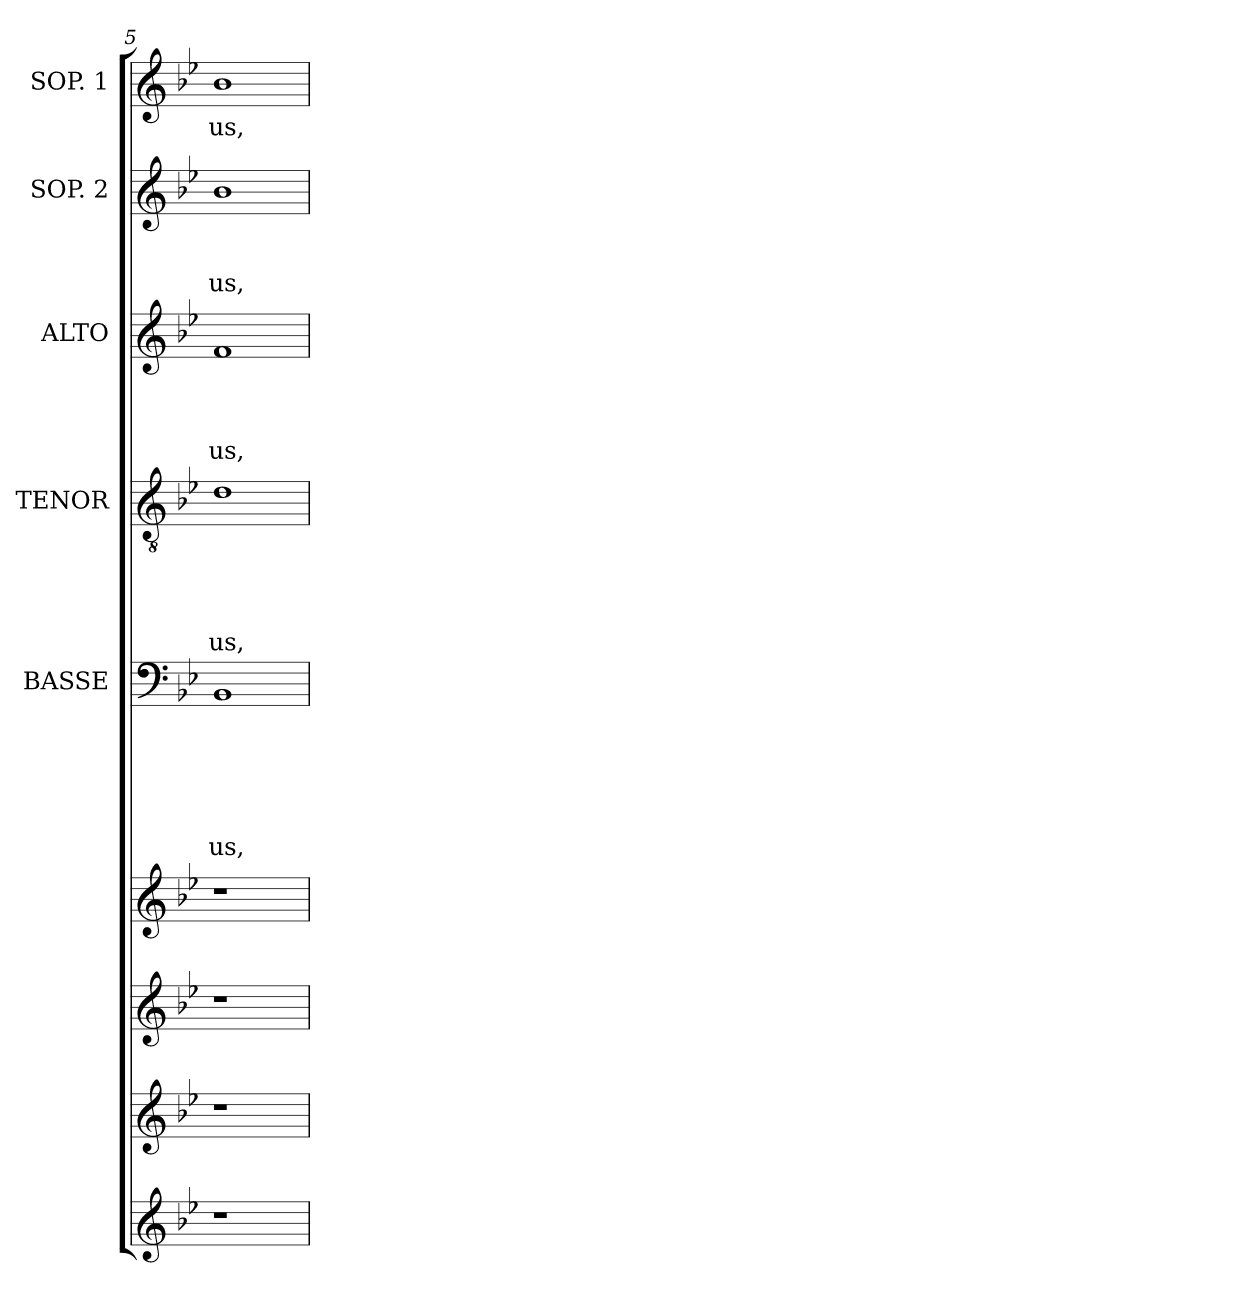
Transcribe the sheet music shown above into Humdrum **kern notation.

**kern	**kern	**kern	**kern	**kern	**text	**text	**text	**text	**text	**text	**kern	**text	**text	**text	**text	**text	**kern	**text	**text	**text	**text	**kern	**text	**text	**text	**kern	**text
*part9	*part8	*part7	*part6	*part5	*part5	*part5	*part5	*part5	*part5	*part5	*part4	*part4	*part4	*part4	*part4	*part4	*part3	*part3	*part3	*part3	*part3	*part2	*part2	*part2	*part2	*part1	*part1
*staff9	*staff8	*staff7	*staff6	*staff5	*staff5	*staff5	*staff5	*staff5	*staff5	*staff5	*staff4	*staff4	*staff4	*staff4	*staff4	*staff4	*staff3	*staff3	*staff3	*staff3	*staff3	*staff2	*staff2	*staff2	*staff2	*staff1	*staff1
*	*	*	*	*I"BASSE	*	*	*	*	*	*	*I"TENOR	*	*	*	*	*	*I"ALTO	*	*	*	*	*I"SOP. 2	*	*	*	*I"SOP. 1	*
*	*	*	*	*I'BAS.	*	*	*	*	*	*	*I'TEN.	*	*	*	*	*	*I'ALT.	*	*	*	*	*I'SOP. 2	*	*	*	*I'SOP. 1	*
*clefG2	*clefG2	*clefG2	*clefG2	*clefF4	*	*	*	*	*	*	*clefGv2	*	*	*	*	*	*clefG2	*	*	*	*	*clefG2	*	*	*	*clefG2	*
*k[b-e-]	*k[b-e-]	*k[b-e-]	*k[b-e-]	*k[b-e-]	*	*	*	*	*	*	*k[b-e-]	*	*	*	*	*	*k[b-e-]	*	*	*	*	*k[b-e-]	*	*	*	*k[b-e-]	*
*B-:	*B-:	*B-:	*B-:	*B-:	*	*	*	*	*	*	*B-:	*	*	*	*	*	*B-:	*	*	*	*	*B-:	*	*	*	*B-:	*
=5	=5	=5	=5	=5	=5	=5	=5	=5	=5	=5	=5	=5	=5	=5	=5	=5	=5	=5	=5	=5	=5	=5	=5	=5	=5	=5	=5
!	!	!	!	!	!	!	!	!	!	!LO:LY:b	!	!	!	!	!	!LO:LY:b	!	!	!	!	!LO:LY:b	!	!	!	!LO:LY:b	!	!LO:LY:b
1r	1r	1r	1r	1BB-	.	.	.	.	.	-us,	1d	.	.	.	.	-us,	1f	.	.	.	-us,	1b-	.	.	-us,	1b-	-us,
=	=	=	=	=	=	=	=	=	=	=	=	=	=	=	=	=	=	=	=	=	=	=	=	=	=	=	=
*-	*-	*-	*-	*-	*-	*-	*-	*-	*-	*-	*-	*-	*-	*-	*-	*-	*-	*-	*-	*-	*-	*-	*-	*-	*-	*-	*-
